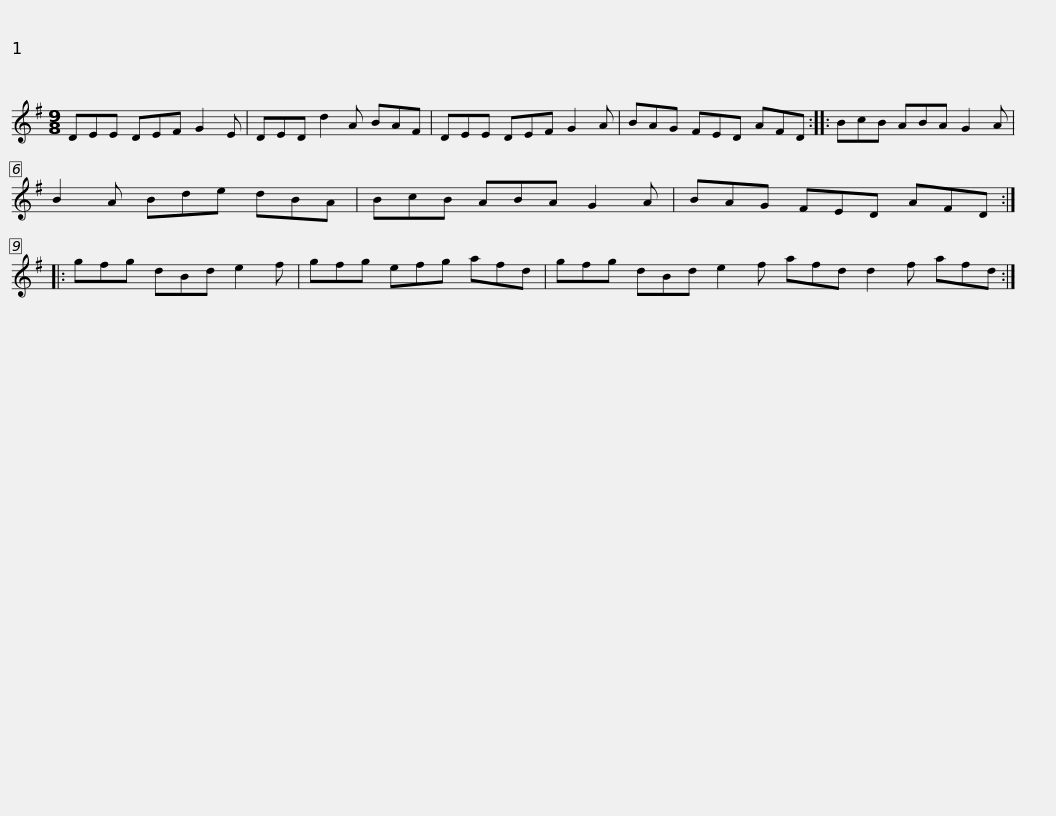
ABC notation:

X:1
L:1/8
M:9/8
I:linebreak $
K:Emin
V:1 treble
V:1
 DEE DEF G2 E | DED d2 A BAF | DEE DEF G2 A | BAG FED AFD :: BcB ABA G2 A |$ %5
 B2 A Bde dBA | BcB ABA G2 A | BAG FED AFD :: gfg dBd e2 f | gfg efg afd |$ %10
 gfg dBd e2 f afd d2 f afd :| %11
